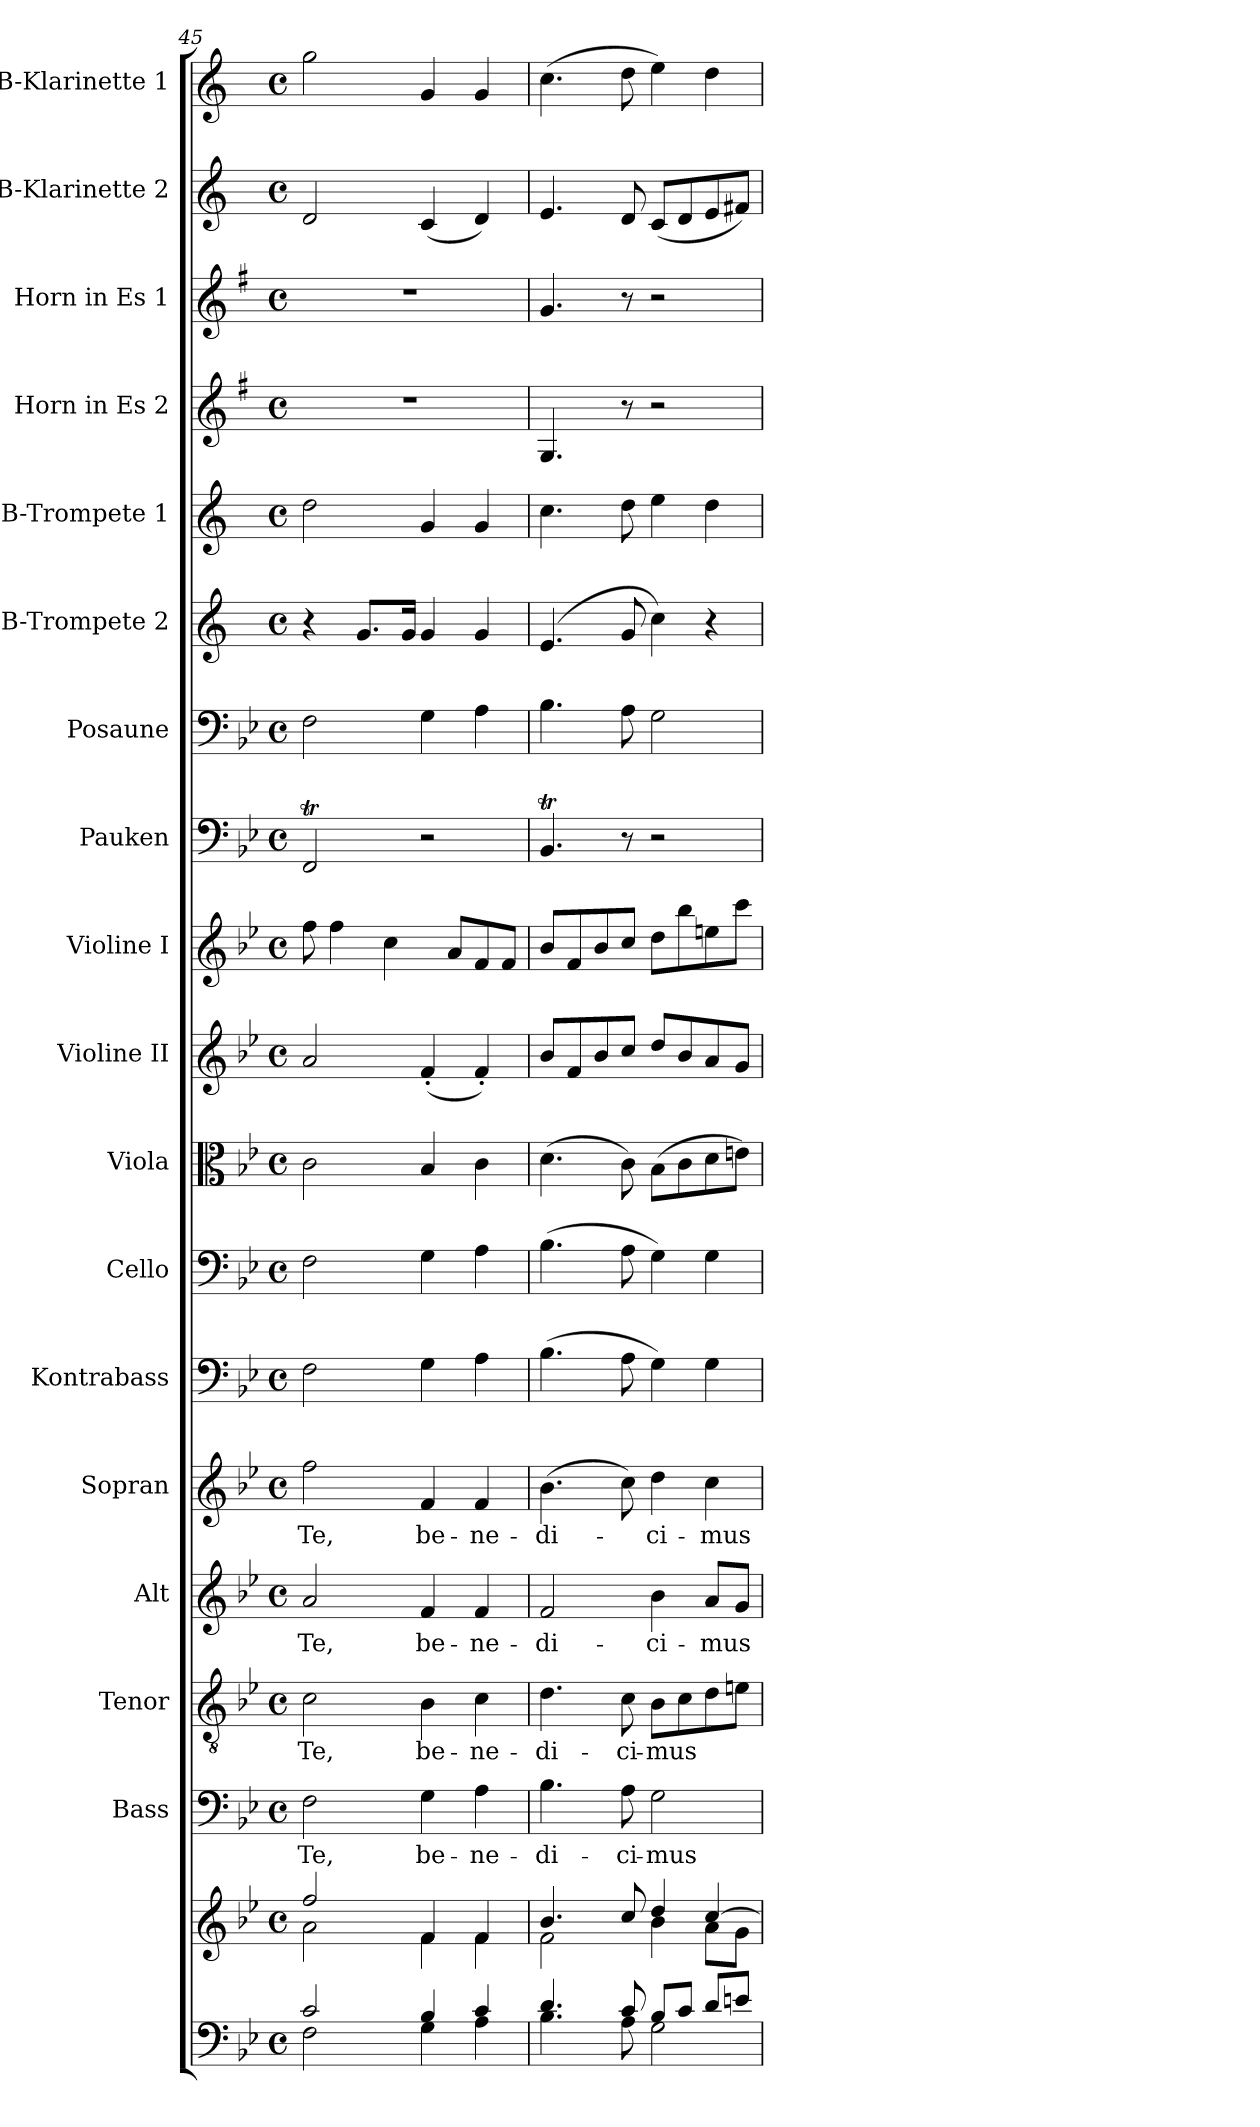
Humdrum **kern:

**kern	**kern	**kern	**text	**kern	**text	**kern	**text	**kern	**text	**kern	**kern	**kern	**kern	**kern	**kern	**kern	**kern	**kern	**kern	**kern	**kern	**kern
*part18	*part18	*part17	*part17	*part16	*part16	*part15	*part15	*part14	*part14	*part13	*part12	*part11	*part10	*part9	*part8	*part7	*part6	*part5	*part4	*part3	*part2	*part1
*staff19	*staff18	*staff17	*staff17	*staff16	*staff16	*staff15	*staff15	*staff14	*staff14	*staff13	*staff12	*staff11	*staff10	*staff9	*staff8	*staff7	*staff6	*staff5	*staff4	*staff3	*staff2	*staff1
*	*	*I"Bass	*	*I"Tenor	*	*I"Alt	*	*I"Sopran	*	*I"Kontrabass	*I"Cello	*I"Viola	*I"Violine II	*I"Violine I	*I"Pauken	*I"Posaune	*I"B-Trompete 2	*I"B-Trompete 1	*I"Horn in Es 2	*I"Horn in Es 1	*I"B-Klarinette 2	*I"B-Klarinette 1
*	*	*I'B.	*	*I'T.	*	*I'A.	*	*I'S.	*	*I'Kb.	*	*I'Vla.	*I'Vl. II	*I'Vl. I	*I'Pk.	*I'Pos.	*I'B Trp. 2	*I'B Trp. 1	*	*	*I'B Kl. 2	*I'B Kl. 1
*clefF4	*clefG2	*clefF4	*	*clefGv2	*	*clefG2	*	*clefG2	*	*clefF4	*clefF4	*clefC3	*clefG2	*clefG2	*clefF4	*clefF4	*clefG2	*clefG2	*clefG2	*clefG2	*clefG2	*clefG2
*	*	*	*	*	*	*	*	*	*	*ITrd7c12	*	*	*	*	*	*	*ITrd1c2	*ITrd1c2	*ITrd5c9	*ITrd5c9	*ITrd1c2	*ITrd1c2
*k[b-e-]	*k[b-e-]	*k[b-e-]	*	*k[b-e-]	*	*k[b-e-]	*	*k[b-e-]	*	*k[b-e-]	*k[b-e-]	*k[b-e-]	*k[b-e-]	*k[b-e-]	*k[b-e-]	*k[b-e-]	*k[b-e-]	*k[b-e-]	*k[b-e-]	*k[b-e-]	*k[b-e-]	*k[b-e-]
*B-:	*B-:	*B-:	*	*B-:	*	*B-:	*	*B-:	*	*B-:	*B-:	*B-:	*B-:	*B-:	*B-:	*B-:	*B-:	*B-:	*B-:	*B-:	*B-:	*B-:
*M4/4	*M4/4	*M4/4	*	*M4/4	*	*M4/4	*	*M4/4	*	*M4/4	*M4/4	*M4/4	*M4/4	*M4/4	*M4/4	*M4/4	*M4/4	*M4/4	*M4/4	*M4/4	*M4/4	*M4/4
*met(c)	*met(c)	*met(c)	*	*met(c)	*	*met(c)	*	*met(c)	*	*met(c)	*met(c)	*met(c)	*met(c)	*met(c)	*met(c)	*met(c)	*met(c)	*met(c)	*met(c)	*met(c)	*met(c)	*met(c)
=45	=45	=45	=45	=45	=45	=45	=45	=45	=45	=45	=45	=45	=45	=45	=45	=45	=45	=45	=45	=45	=45	=45
*^	*^	*	*	*	*	*	*	*	*	*	*	*	*	*	*	*	*	*	*	*	*	*
!	!	!	!	!	!LO:LY:b	!	!LO:LY:b	!	!LO:LY:b	!	!LO:LY:b	!	!	!	!	!	!	!	!	!	!	!	!	!
2c/	2F\	2ff/	2a\	2F\	Te,	2c\	Te,	2a/	Te,	2ff\	Te,	2FF\	2F\	2c\	2a/	8ff\	2FFT/	2F\	4r	2cc\	1r	1r	2c/	2ff\
.	.	.	.	.	.	.	.	.	.	.	.	.	.	.	.	4ff\	.	.	.	.	.	.	.	.
.	.	.	.	.	.	.	.	.	.	.	.	.	.	.	.	.	.	.	8.f/L	.	.	.	.	.
.	.	.	.	.	.	.	.	.	.	.	.	.	.	.	.	4cc\	.	.	.	.	.	.	.	.
.	.	.	.	.	.	.	.	.	.	.	.	.	.	.	.	.	.	.	16f/Jk	.	.	.	.	.
!	!	!	!	!	!LO:LY:b	!	!LO:LY:b	!	!LO:LY:b	!	!LO:LY:b	!	!	!	!	!	!	!	!	!	!	!	!	!
4B-/	4G\	4f/	4f\	4G\	be-	4B-\	be-	4f/	be-	4f/	be-	4GG\	4G\	4B-/	(<4f'</	.	2r	4G\	4f/	4f/	.	.	(<4B-/	4f/
.	.	.	.	.	.	.	.	.	.	.	.	.	.	.	.	8a/L	.	.	.	.	.	.	.	.
!	!	!	!	!	!LO:LY:b	!	!LO:LY:b	!	!LO:LY:b	!	!LO:LY:b	!	!	!	!	!	!	!	!	!	!	!	!	!
4c/	4A\	4f/	4f\	4A\	-ne-	4c\	-ne-	4f/	-ne-	4f/	-ne-	4AA\	4A\	4c\	4f'</)	8f/	.	4A\	4f/	4f/	.	.	4c/)	4f/
.	.	.	.	.	.	.	.	.	.	.	.	.	.	.	.	8f/J	.	.	.	.	.	.	.	.
!!LO:PB:g=z
=46	=46	=46	=46	=46	=46	=46	=46	=46	=46	=46	=46	=46	=46	=46	=46	=46	=46	=46	=46	=46	=46	=46	=46	=46
!	!	!	!	!	!LO:LY:b	!	!LO:LY:b	!	!LO:LY:b	!	!LO:LY:b	!	!	!	!	!	!	!	!	!	!	!	!	!
4.d/	4.B-\	4.b-/	2f\	4.B-\	-di-	4.d\	-di-	2f/	-di-	(>4.b-\	-di-	(>4.BB-\	(>4.B-\	(>4.d\	8b-/L	8b-/L	4.BB-T/	4.B-\	(4.d/	4.b-\	4.BB-/	4.B-/	4.d/	(>4.b-\
.	.	.	.	.	.	.	.	.	.	.	.	.	.	.	8f/	8f/	.	.	.	.	.	.	.	.
.	.	.	.	.	.	.	.	.	.	.	.	.	.	.	8b-/	8b-/	.	.	.	.	.	.	.	.
!	!	!	!	!	!LO:LY:b	!	!LO:LY:b	!	!	!	!	!	!	!	!	!	!	!	!	!	!	!	!	!
8c/	8A\	8cc/	.	8A\	-ci-	8c\	-ci-	.	.	8cc\)	.	8AA\	8A\	8c\)	8cc/J	8cc/J	8r	8A\	8f/	8cc\	8r	8r	8c/	8cc\
!	!	!	!	!	!LO:LY:b	!	!LO:LY:b	!	!LO:LY:b	!	!LO:LY:b	!	!	!	!	!	!	!	!	!	!	!	!	!
8B-/L	2G\	4dd/	4b-\	2G\	-mus	8B-\L	-mus	4b-\	-ci-	4dd\	-ci-	4GG\)	4G\)	(>8B-\L	8dd/L	8dd\L	2r	2G\	4b-\)	4dd\	2r	2r	(<8B-/L	4dd\)
8c/J	.	.	.	.	.	8c\	.	.	.	.	.	.	.	8c\	8b-/	8bb-\	.	.	.	.	.	.	8c/	.
!	!	!	!	!	!	!	!	!	!LO:LY:b	!	!LO:LY:b	!	!	!	!	!	!	!	!	!	!	!	!	!
8d/L	.	[>4cc/	8a\L	.	.	8d\	.	8a/L	-mus	4cc\	-mus	4GG\	4G\	8d\	8a/	8een\	.	.	4r	4cc\	.	.	8d/	4cc\
8en/J	.	.	8g\J	.	.	8en\J	.	8g/J	.	.	.	.	.	8en\J)	8g/J	8ccc\J	.	.	.	.	.	.	8en/J)	.
*v	*v	*	*	*	*	*	*	*	*	*	*	*	*	*	*	*	*	*	*	*	*	*	*	*
*	*v	*v	*	*	*	*	*	*	*	*	*	*	*	*	*	*	*	*	*	*	*	*	*
=	=	=	=	=	=	=	=	=	=	=	=	=	=	=	=	=	=	=	=	=	=	=
*-	*-	*-	*-	*-	*-	*-	*-	*-	*-	*-	*-	*-	*-	*-	*-	*-	*-	*-	*-	*-	*-	*-
